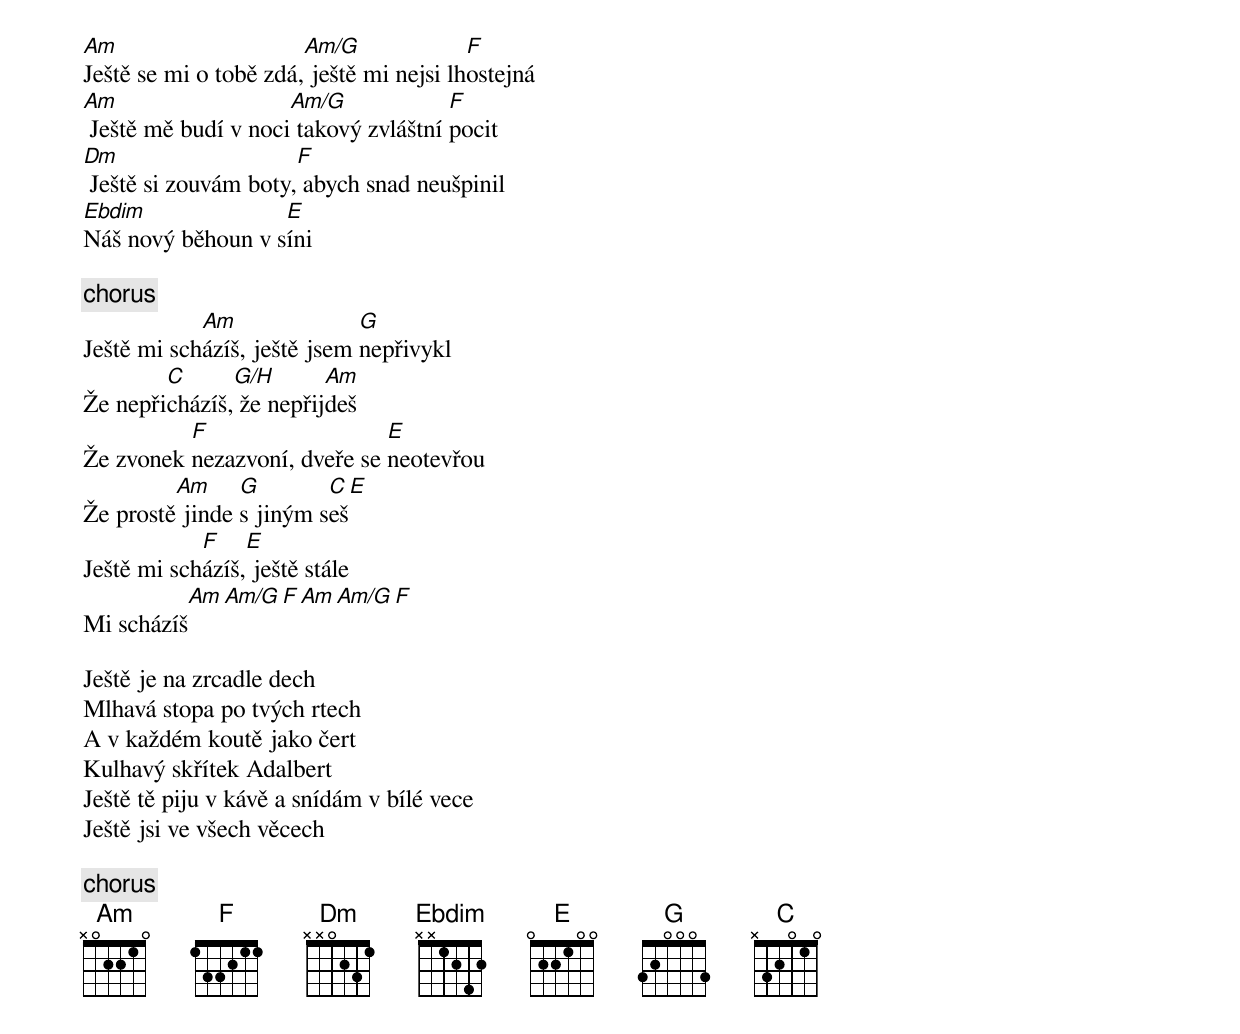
Am                     Am/G              F
Ještě se mi o tobě zdá, ještě mi nejsi lhostejná
Am                   Am/G             F
 Ještě mě budí v noci takový zvláštní pocit
Dm                    F
 Ještě si zouvám boty, abych snad neušpinil
Ebdim              E
Náš nový běhoun v síni

[chorus]
            Am               G
Ještě mi scházíš, ještě jsem nepřivykl
        C      G/H       Am
Že nepřicházíš, že nepřijdeš
          F                   E
Že zvonek nezazvoní, dveře se neotevřou
         Am     G        C E
Že prostě jinde s jiným seš
            F    E
Ještě mi scházíš, ještě stále
          Am Am/G F Am Am/G F
Mi scházíš

Ještě je na zrcadle dech
Mlhavá stopa po tvých rtech
A v každém koutě jako čert
Kulhavý skřítek Adalbert
Ještě tě piju v kávě a snídám v bílé vece
Ještě jsi ve všech věcech

[chorus]
